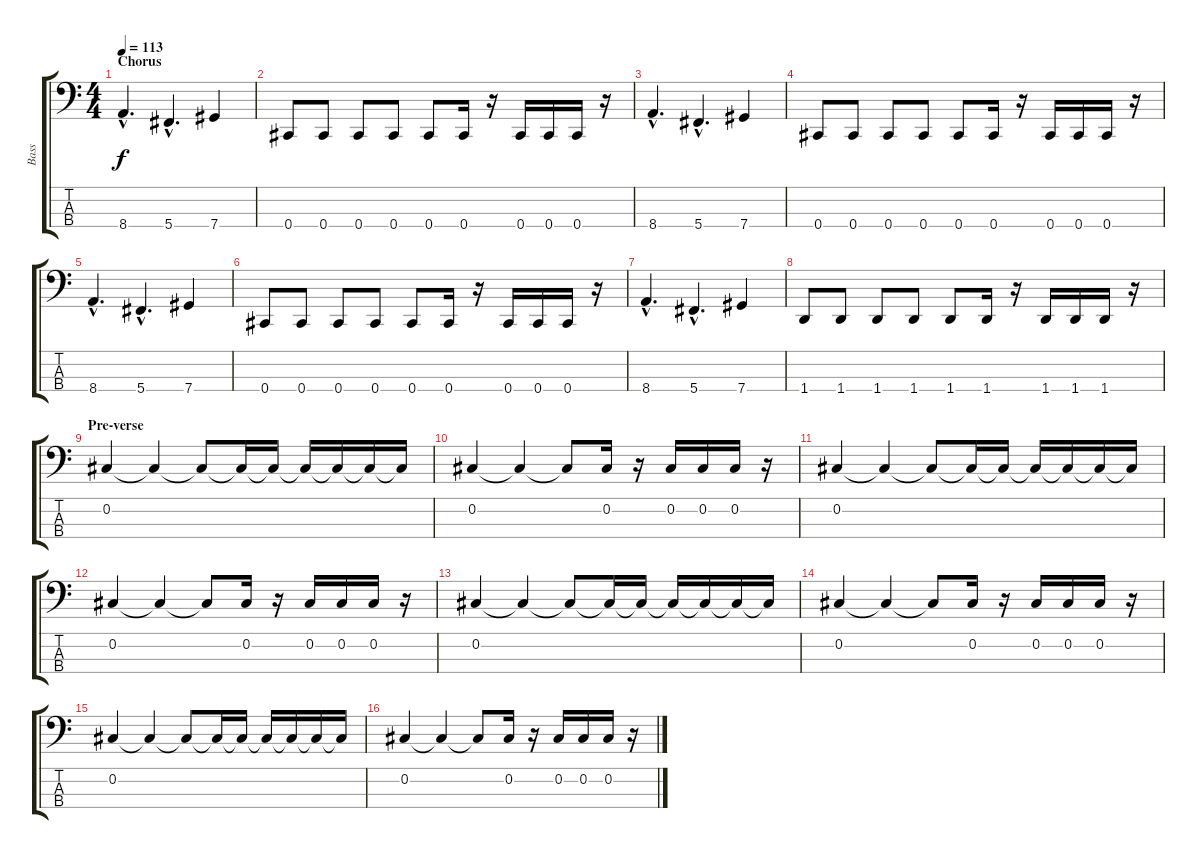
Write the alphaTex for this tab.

\track ("Bass" "Bass") {instrument electricbasspick}
\staff {score tabs}
\tuning (Gb2 Db2 Ab1 Db1) {hide}
\ts (4 4)
\section ("" "Chorus")
\tempo 113
\clef f4
\ks c
8.4{hac}.4{d dy f} 5.4{hac}.4{d} 7.4.4 |
0.4.8 0.4.8 0.4.8 0.4.8 0.4.8 0.4.16 r.16 0.4.16 0.4.16 0.4.16 r.16 |
8.4{hac}.4{d} 5.4{hac}.4{d} 7.4.4 |
0.4.8 0.4.8 0.4.8 0.4.8 0.4.8 0.4.16 r.16 0.4.16 0.4.16 0.4.16 r.16 |
8.4{hac}.4{d} 5.4{hac}.4{d} 7.4.4 |
0.4.8 0.4.8 0.4.8 0.4.8 0.4.8 0.4.16 r.16 0.4.16 0.4.16 0.4.16 r.16 |
8.4{hac}.4{d} 5.4{hac}.4{d} 7.4.4 |
1.4.8 1.4.8 1.4.8 1.4.8 1.4.8 1.4.16 r.16 1.4.16 1.4.16 1.4.16 r.16 |
\section ("" "Pre-verse")
0.2.4 0.2{t}.4 0.2{t}.8 0.2{t}.16 0.2{t}.16 0.2{t}.16 0.2{t}.16 0.2{t}.16 0.2{t}.16 |
0.2.4 0.2{t}.4 0.2{t}.8 0.2.16 r.16 0.2.16 0.2.16 0.2.16 r.16 |
0.2.4 0.2{t}.4 0.2{t}.8 0.2{t}.16 0.2{t}.16 0.2{t}.16 0.2{t}.16 0.2{t}.16 0.2{t}.16 |
0.2.4 0.2{t}.4 0.2{t}.8 0.2.16 r.16 0.2.16 0.2.16 0.2.16 r.16 |
0.2.4 0.2{t}.4 0.2{t}.8 0.2{t}.16 0.2{t}.16 0.2{t}.16 0.2{t}.16 0.2{t}.16 0.2{t}.16 |
0.2.4 0.2{t}.4 0.2{t}.8 0.2.16 r.16 0.2.16 0.2.16 0.2.16 r.16 |
0.2.4 0.2{t}.4 0.2{t}.8 0.2{t}.16 0.2{t}.16 0.2{t}.16 0.2{t}.16 0.2{t}.16 0.2{t}.16 |
0.2.4 0.2{t}.4 0.2{t}.8 0.2.16 r.16 0.2.16 0.2.16 0.2.16 r.16
